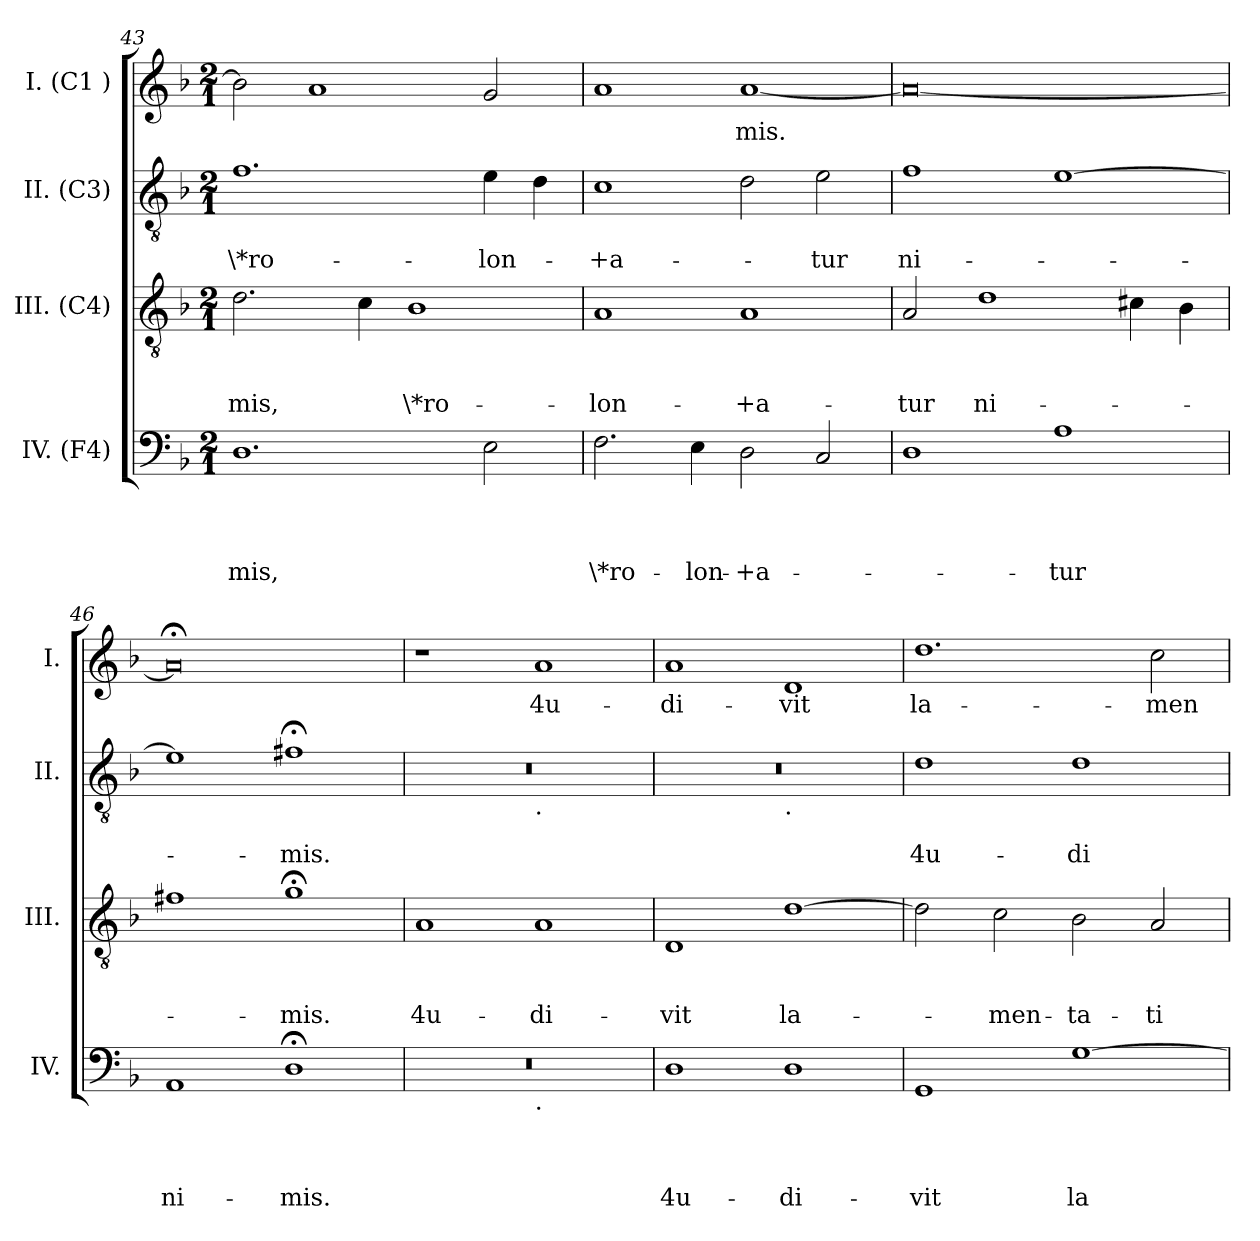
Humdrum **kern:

**kern	**text	**text	**text	**text	**kern	**text	**text	**text	**kern	**text	**text	**kern	**text
*part4	*part4	*part4	*part4	*part4	*part3	*part3	*part3	*part3	*part2	*part2	*part2	*part1	*part1
*staff4	*staff4	*staff4	*staff4	*staff4	*staff3	*staff3	*staff3	*staff3	*staff2	*staff2	*staff2	*staff1	*staff1
*I"IV. (F4)	*	*	*	*	*I"III. (C4)	*	*	*	*I"II. (C3)	*	*	*I"I. (C1 )	*
*I'IV.	*	*	*	*	*I'III.	*	*	*	*I'II.	*	*	*I'I.	*
*clefF4	*	*	*	*	*clefGv2	*	*	*	*clefGv2	*	*	*clefG2	*
*k[b-]	*	*	*	*	*k[b-]	*	*	*	*k[b-]	*	*	*k[b-]	*
*F:	*	*	*	*	*F:	*	*	*	*F:	*	*	*F:	*
*M2/1	*	*	*	*	*M2/1	*	*	*	*M2/1	*	*	*M2/1	*
=43	=43	=43	=43	=43	=43	=43	=43	=43	=43	=43	=43	=43	=43
!	!	!	!	!LO:LY:b	!	!	!	!LO:LY:b	!	!	!LO:LY:b	!	!
1.D	.	.	.	-mis,	2.d\	.	.	-mis,	1.f	.	\*ro-	2b-\]	.
.	.	.	.	.	.	.	.	.	.	.	.	1a	.
.	.	.	.	.	4c\	.	.	.	.	.	.	.	.
!	!	!	!	!	!	!	!	!LO:LY:b	!	!	!	!	!
.	.	.	.	.	1B-	.	.	\*ro-	.	.	.	.	.
!	!	!	!	!	!	!	!	!	!	!	!LO:LY:b	!	!
2E\	.	.	.	.	.	.	.	.	4e\	.	-lon-	2g/	.
.	.	.	.	.	.	.	.	.	4d\	.	.	.	.
=44	=44	=44	=44	=44	=44	=44	=44	=44	=44	=44	=44	=44	=44
!	!	!	!	!LO:LY:b	!	!	!	!LO:LY:b	!	!	!LO:LY:b	!	!
2.F\	.	.	.	\*ro-	1A	.	.	-lon-	1c	.	-+a-	1a	.
!	!	!	!	!LO:LY:b	!	!	!	!	!	!	!	!	!
4E\	.	.	.	-lon-	.	.	.	.	.	.	.	.	.
!	!	!	!	!LO:LY:b	!	!	!	!LO:LY:b	!	!	!	!	!LO:LY:b
2D\	.	.	.	-+a-	1A	.	.	-+a-	2d\	.	.	[<1a	-mis.
!	!	!	!	!	!	!	!	!	!	!	!LO:LY:b	!	!
2C/	.	.	.	.	.	.	.	.	2e\	.	-tur	.	.
=45	=45	=45	=45	=45	=45	=45	=45	=45	=45	=45	=45	=45	=45
!	!	!	!	!	!	!	!	!LO:LY:b	!	!	!LO:LY:b	!	!
1D	.	.	.	.	2A/	.	.	-tur	1f	.	ni-	0a_	.
!	!	!	!	!	!	!	!	!LO:LY:b	!	!	!	!	!
.	.	.	.	.	1d	.	.	ni-	.	.	.	.	.
!	!	!	!	!LO:LY:b	!	!	!	!	!	!	!	!	!
1A	.	.	.	-tur	.	.	.	.	[>1e	.	.	.	.
.	.	.	.	.	4c#\	.	.	.	.	.	.	.	.
.	.	.	.	.	4B-\	.	.	.	.	.	.	.	.
=46	=46	=46	=46	=46	=46	=46	=46	=46	=46	=46	=46	=46	=46
!	!	!	!	!LO:LY:b	!	!	!	!	!	!	!	!	!
1AA	.	.	.	ni-	1f#	.	.	.	1e]	.	.	0a;]	.
!	!	!	!	!LO:LY:b	!	!	!	!LO:LY:b	!	!	!LO:LY:b	!	!
1D;<	.	.	.	-mis.	1g;<	.	.	-mis.	1f#X;<	.	-mis.	.	.
!!LO:LB:g=z
=47	=47	=47	=47	=47	=47	=47	=47	=47	=47	=47	=47	=47	=47
!	!	!	!	!	!	!	!	!LO:LY:b	!	!	!	!	!
*^	*	*	*	*	*	*	*	*	*^	*	*	*	*
0r	1ryy	.	.	.	.	1A	.	.	4u-	0r	1ryy	.	.	1r	.
!	!	!	!	!	!	!	!	!	!	!	!LO:TX:b:t=.	!	!	!	!
!	!LO:TX:b:t=.	!	!	!	!	!	!	!	!	!	!	!	!	!	!
!	!	!	!	!	!	!	!	!	!LO:LY:b	!	!	!	!	!	!LO:LY:b
.	1ryy	.	.	.	.	1A	.	.	-di-	.	1ryy	.	.	1a	4u-
=48	=48	=48	=48	=48	=48	=48	=48	=48	=48	=48	=48	=48	=48	=48	=48
!	!	!	!	!	!LO:LY:b	!	!	!	!LO:LY:b	!	!	!	!	!	!LO:LY:b
*v	*v	*	*	*	*	*	*	*	*	*	*	*	*	*	*
1D	.	.	.	4u-	1D	.	.	-vit	0r	1ryy	.	.	1a	-di-
!	!	!	!	!	!	!	!	!	!	!LO:TX:b:t=.	!	!	!	!
!	!	!	!	!LO:LY:b	!	!	!	!LO:LY:b	!	!	!	!	!	!LO:LY:b
1D	.	.	.	-di-	[>1d	.	.	la-	.	1ryy	.	.	1d	-vit
=49	=49	=49	=49	=49	=49	=49	=49	=49	=49	=49	=49	=49	=49	=49
!	!	!	!	!LO:LY:b	!	!	!	!	!	!	!	!LO:LY:b	!	!LO:LY:b
*	*	*	*	*	*	*	*	*	*v	*v	*	*	*	*
1GG	.	.	.	-vit	2d\]	.	.	.	1d	.	4u-	1.dd	la-
!	!	!	!	!	!	!	!	!LO:LY:b	!	!	!	!	!
.	.	.	.	.	2c\	.	.	-men-	.	.	.	.	.
!	!	!	!	!LO:LY:b	!	!	!	!LO:LY:b	!	!	!LO:LY:b	!	!
[>1G	.	.	.	la-	2B-\	.	.	-ta-	1d	.	-di-	.	.
!	!	!	!	!	!	!	!	!LO:LY:b	!	!	!	!	!LO:LY:b
.	.	.	.	.	2A/	.	.	-ti-	.	.	.	2cc\	-men-
=	=	=	=	=	=	=	=	=	=	=	=	=	=
*-	*-	*-	*-	*-	*-	*-	*-	*-	*-	*-	*-	*-	*-
